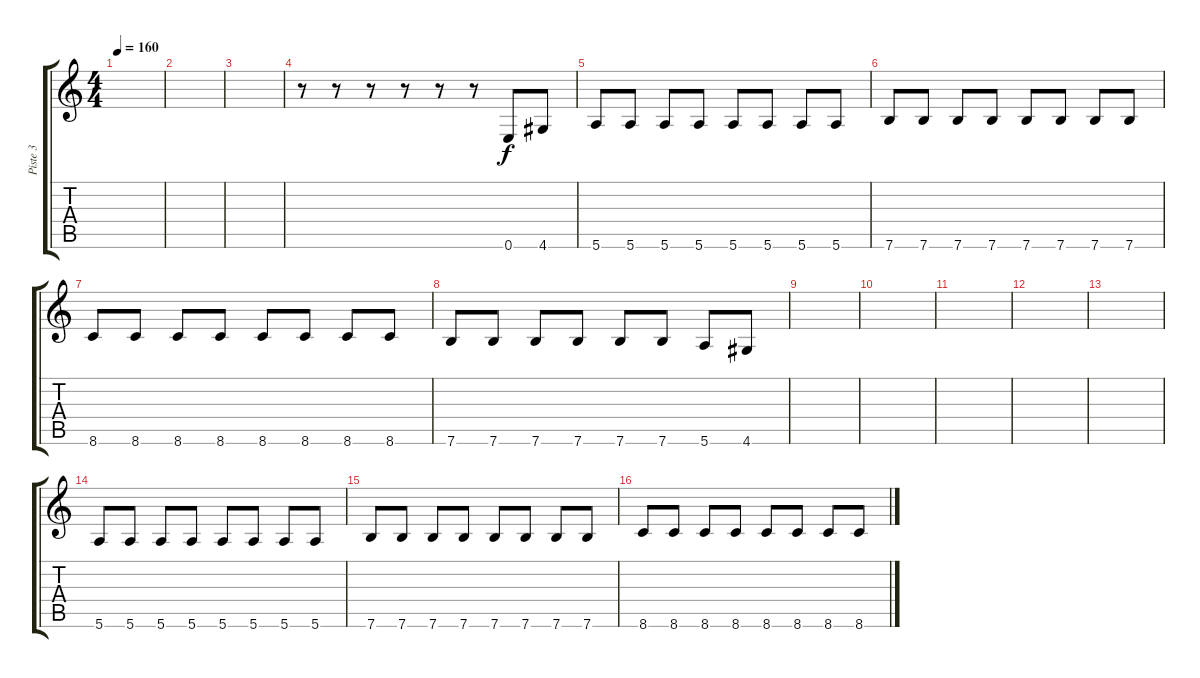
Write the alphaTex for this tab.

\track ("Piste 3" "Piste 3") {instrument electricbassfinger}
\staff {score tabs}
\tuning (E4 B3 G3 D3 A2 E2) {hide}
\ts (4 4)
\tempo 160
\clef g2
\ks c
|
|
|
r.8 r.8 r.8 r.8 r.8 r.8 0.6.8 4.6.8 |
5.6.8 5.6.8 5.6.8 5.6.8 5.6.8 5.6.8 5.6.8 5.6.8 |
7.6.8 7.6.8 7.6.8 7.6.8 7.6.8 7.6.8 7.6.8 7.6.8 |
8.6.8 8.6.8 8.6.8 8.6.8 8.6.8 8.6.8 8.6.8 8.6.8 |
7.6.8 7.6.8 7.6.8 7.6.8 7.6.8 7.6.8 5.6.8 4.6.8 |
|
|
|
|
|
5.6.8 5.6.8 5.6.8 5.6.8 5.6.8 5.6.8 5.6.8 5.6.8 |
7.6.8 7.6.8 7.6.8 7.6.8 7.6.8 7.6.8 7.6.8 7.6.8 |
8.6.8 8.6.8 8.6.8 8.6.8 8.6.8 8.6.8 8.6.8 8.6.8
